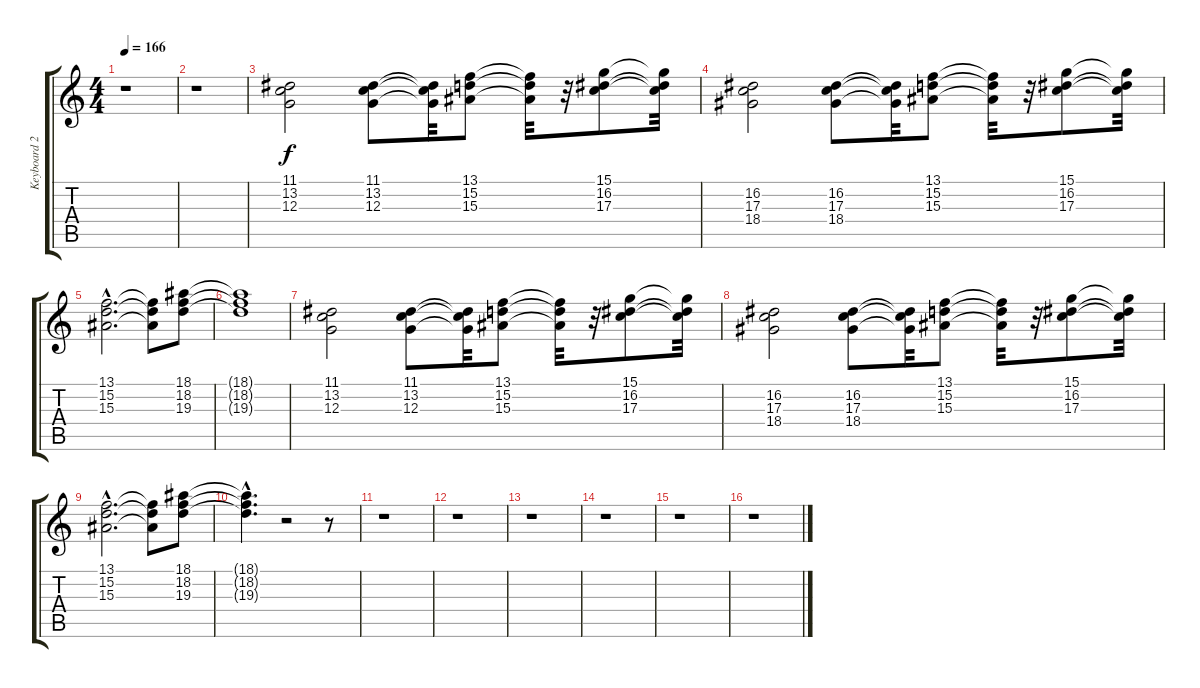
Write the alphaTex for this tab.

\track ("Keyboard 2" "Keyboard 2") {instrument synthstrings1}
\staff {score tabs}
\tuning (E4 B3 G3 D3 A2 E2) {hide}
\ts (4 4)
\tempo 166
\clef g2
\ks c
r.1{dy f} |
r.1 |
(11.1 13.2 12.3).2 (11.1 13.2 12.3).8 (11.1{t} 13.2{t} 12.3{t}).32 (13.1 15.2 15.3).8 (13.1{t} 15.2{t} 15.3{t}).32 r.32 (15.1 16.2 17.3).8 (15.1{t} 16.2{t} 17.3{t}).32 |
(16.2 17.3 18.4).2 (16.2 17.3 18.4).8 (16.2{t} 17.3{t} 18.4{t}).32 (13.1 15.2 15.3).8 (13.1{t} 15.2{t} 15.3{t}).32 r.32 (15.1 16.2 17.3).8 (15.1{t} 16.2{t} 17.3{t}).32 |
(13.1{hac} 15.2{hac} 15.3{hac}).2{d} (13.1{t} 15.2{t} 15.3{t}).8 (18.1 18.2 19.3).8 |
(18.1{t} 18.2{t} 19.3{t}).1 |
(11.1 13.2 12.3).2 (11.1 13.2 12.3).8 (11.1{t} 13.2{t} 12.3{t}).32 (13.1 15.2 15.3).8 (13.1{t} 15.2{t} 15.3{t}).32 r.32 (15.1 16.2 17.3).8 (15.1{t} 16.2{t} 17.3{t}).32 |
(16.2 17.3 18.4).2 (16.2 17.3 18.4).8 (16.2{t} 17.3{t} 18.4{t}).32 (13.1 15.2 15.3).8 (13.1{t} 15.2{t} 15.3{t}).32 r.32 (15.1 16.2 17.3).8 (15.1{t} 16.2{t} 17.3{t}).32 |
(13.1{hac} 15.2{hac} 15.3{hac}).2{d} (13.1{t} 15.2{t} 15.3{t}).8 (18.1 18.2 19.3).8 |
(18.1{hac t} 18.2{hac t} 19.3{hac t}).4{d} r.2 r.8 |
r.1 |
r.1 |
r.1 |
r.1 |
r.1 |
r.1
